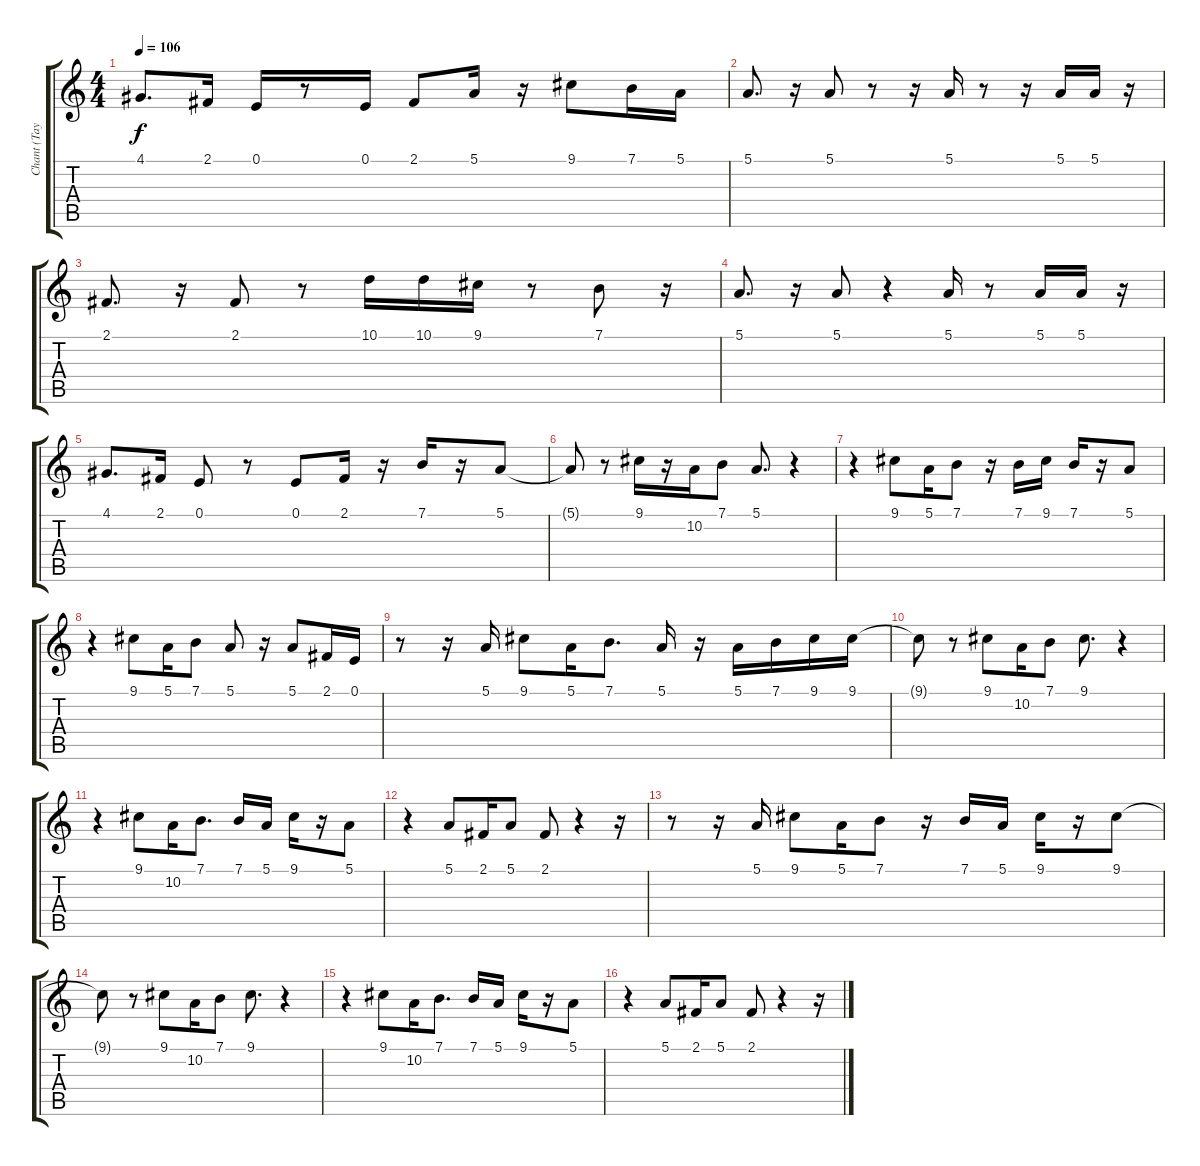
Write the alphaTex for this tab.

\track ("Chant (Taylor)" "Chant (Tay") {instrument lead2sawtooth}
\staff {score tabs}
\tuning (E4 B3 G3 D3 A2 E2) {hide}
\ts (4 4)
\tempo 106
\clef g2
\ks c
4.1.8{d dy f} 2.1.16 0.1.16 r.8 0.1.16 2.1.8 5.1.16 r.16 9.1.8 7.1.16 5.1.16 |
5.1.8{d} r.16 5.1.8 r.8 r.16 5.1.16 r.8 r.16 5.1.16 5.1.16 r.16 |
2.1.8{d} r.16 2.1.8 r.8 10.1.16 10.1.16 9.1.16 r.8 7.1.8 r.16 |
5.1.8{d} r.16 5.1.8 r.4 5.1.16 r.8 5.1.16 5.1.16 r.16 |
4.1.8{d} 2.1.16 0.1.8 r.8 0.1.8 2.1.16 r.16 7.1.16 r.16 5.1.8 |
5.1{t}.8 r.8 9.1.16 r.16 10.2.16 7.1.8 5.1.8{d} r.4 |
r.4 9.1.8 5.1.16 7.1.8 r.16 7.1.16 9.1.16 7.1.16 r.16 5.1.8 |
r.4 9.1.8 5.1.16 7.1.8 5.1.8 r.16 5.1.8 2.1.16 0.1.16 |
r.8 r.16 5.1.16 9.1.8 5.1.16 7.1.8{d} 5.1.16 r.16 5.1.16 7.1.16 9.1.16 9.1.16 |
9.1{t}.8 r.8 9.1.8 10.2.16 7.1.8 9.1.8{d} r.4 |
r.4 9.1.8 10.2.16 7.1.8{d} 7.1.16 5.1.16 9.1.16 r.16 5.1.8 |
r.4 5.1.8 2.1.16 5.1.8 2.1.8 r.4 r.16 |
r.8 r.16 5.1.16 9.1.8 5.1.16 7.1.8 r.16 7.1.16 5.1.16 9.1.16 r.16 9.1.8 |
9.1{t}.8 r.8 9.1.8 10.2.16 7.1.8 9.1.8{d} r.4 |
r.4 9.1.8 10.2.16 7.1.8{d} 7.1.16 5.1.16 9.1.16 r.16 5.1.8 |
r.4 5.1.8 2.1.16 5.1.8 2.1.8 r.4 r.16
